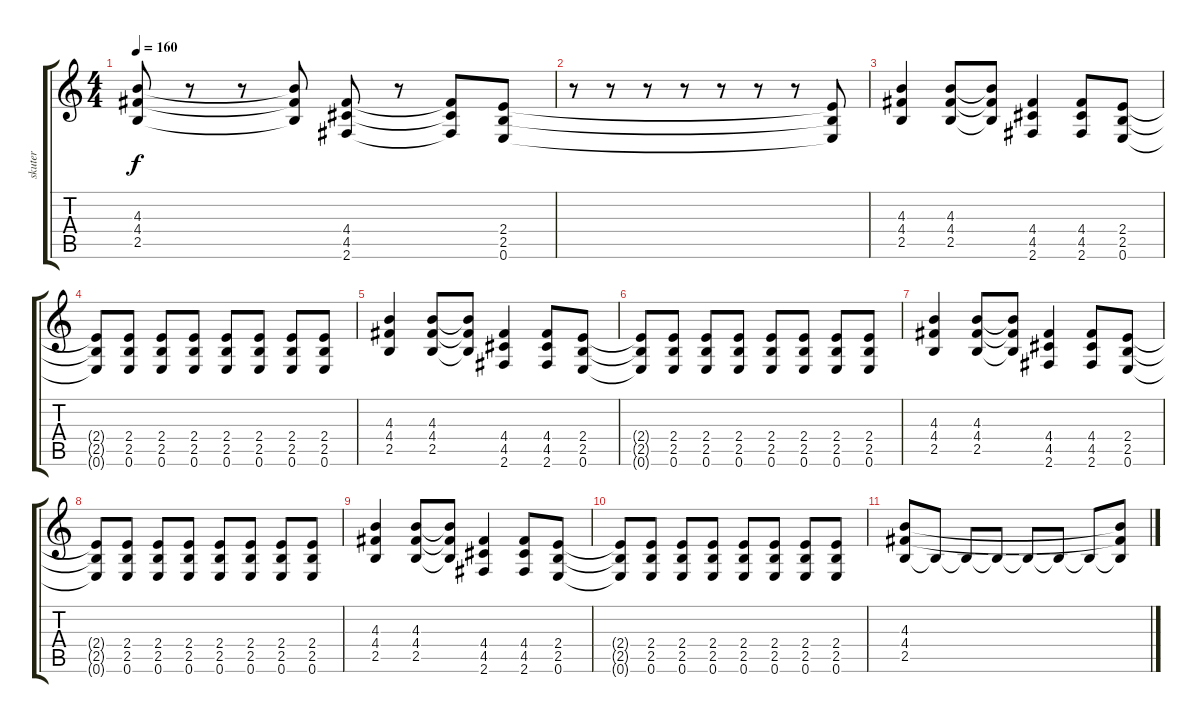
\track ("skuter" "skuter") {instrument overdrivenguitar}
\staff {score tabs}
\tuning (E4 B3 G3 D3 A2 E2) {hide}
\ts (4 4)
\tempo 160
\clef g2
\ks c
(4.3 4.4 2.5).8{dy f} r.8 r.8 (4.3{t} 4.4{t} 2.5{t}).8 (4.4 4.5 2.6).8 r.8 (4.4{t} 4.5{t} 2.6{t}).8 (2.4 2.5 0.6).8 |
r.8 r.8 r.8 r.8 r.8 r.8 r.8 (2.4{t} 2.5{t} 0.6{t}).8 |
(4.3 4.4 2.5).4 (4.3 4.4 2.5).8 (4.3{t} 4.4{t} 2.5{t}).8 (4.4 4.5 2.6).4 (4.4 4.5 2.6).8 (2.4 2.5 0.6).8 |
(2.4{t} 2.5{t} 0.6{t}).8 (2.4 2.5 0.6).8 (2.4 2.5 0.6).8 (2.4 2.5 0.6).8 (2.4 2.5 0.6).8 (2.4 2.5 0.6).8 (2.4 2.5 0.6).8 (2.4 2.5 0.6).8 |
(4.3 4.4 2.5).4 (4.3 4.4 2.5).8 (4.3{t} 4.4{t} 2.5{t}).8 (4.4 4.5 2.6).4 (4.4 4.5 2.6).8 (2.4 2.5 0.6).8 |
(2.4{t} 2.5{t} 0.6{t}).8 (2.4 2.5 0.6).8 (2.4 2.5 0.6).8 (2.4 2.5 0.6).8 (2.4 2.5 0.6).8 (2.4 2.5 0.6).8 (2.4 2.5 0.6).8 (2.4 2.5 0.6).8 |
(4.3 4.4 2.5).4 (4.3 4.4 2.5).8 (4.3{t} 4.4{t} 2.5{t}).8 (4.4 4.5 2.6).4 (4.4 4.5 2.6).8 (2.4 2.5 0.6).8 |
(2.4{t} 2.5{t} 0.6{t}).8 (2.4 2.5 0.6).8 (2.4 2.5 0.6).8 (2.4 2.5 0.6).8 (2.4 2.5 0.6).8 (2.4 2.5 0.6).8 (2.4 2.5 0.6).8 (2.4 2.5 0.6).8 |
(4.3 4.4 2.5).4 (4.3 4.4 2.5).8 (4.3{t} 4.4{t} 2.5{t}).8 (4.4 4.5 2.6).4 (4.4 4.5 2.6).8 (2.4 2.5 0.6).8 |
(2.4{t} 2.5{t} 0.6{t}).8 (2.4 2.5 0.6).8 (2.4 2.5 0.6).8 (2.4 2.5 0.6).8 (2.4 2.5 0.6).8 (2.4 2.5 0.6).8 (2.4 2.5 0.6).8 (2.4 2.5 0.6).8 |
(4.3 4.4 2.5).8 2.5{t}.8 2.5{t}.8 2.5{t}.8 2.5{t}.8 2.5{t}.8 2.5{t}.8 (4.3{t} 4.4{t} 2.5{t}).8
